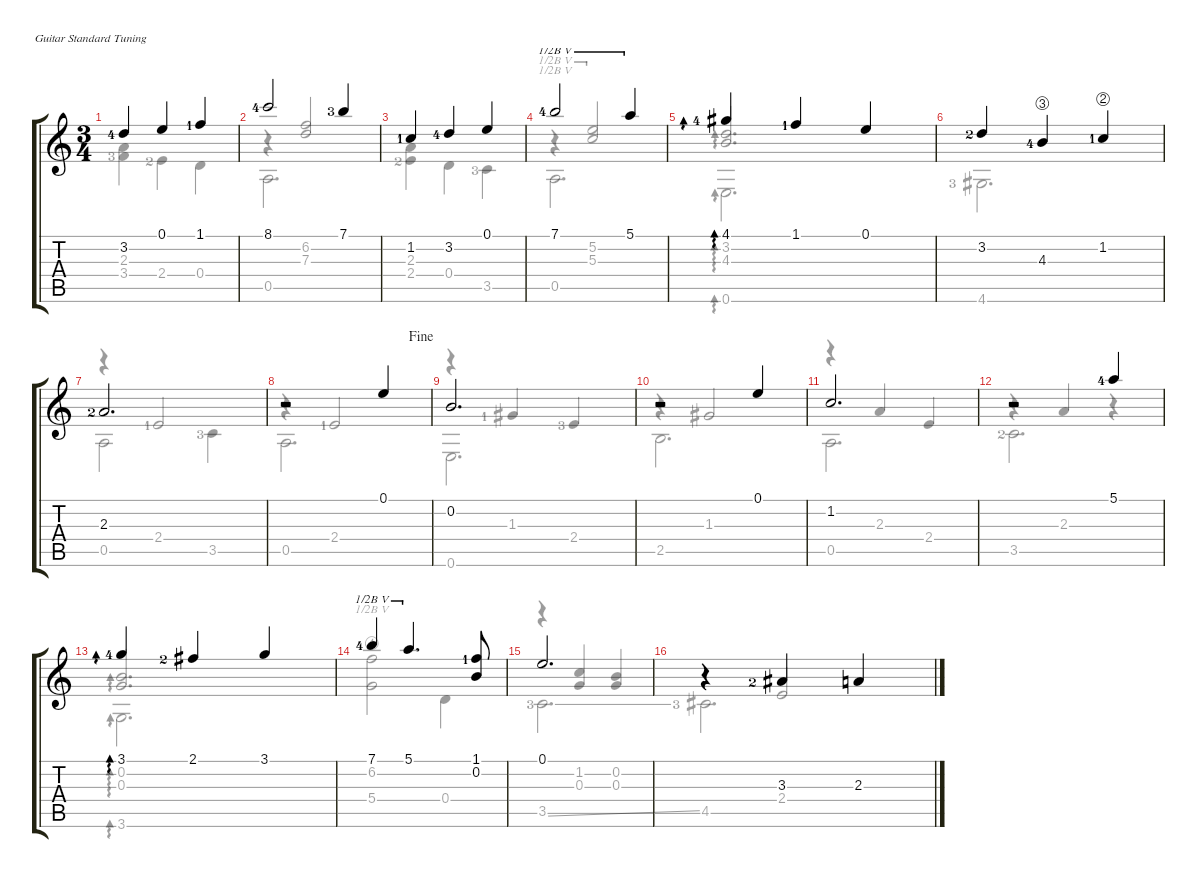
\defaultSystemsLayout 4
\hideDynamics
\singleTrackTrackNamePolicy hidden
\multiTrackTrackNamePolicy hidden
\firstSystemTrackNameMode fullname
\firstSystemTrackNameOrientation horizontal
\otherSystemsTrackNameOrientation horizontal
\track ("Nylon Guitar" "Nylon Guit") {instrument acousticguitarnylon}
\staff {score tabs}
\tuning (E4 B3 G3 D3 A2 E2)
\voice
\ts (3 4)
\tempo (180 hide)
\clef g2
\ks aminor
3.2{lf 5}.4{dy mf} 0.1.4 1.1{lf 2}.4 |
8.1{lf 5}.2 7.1{lf 4}.4 |
1.2{lf 2}.4 3.2{lf 5}.4 0.1.4 |
7.1{lf 5}.2{barre (5 half)} 5.1.4{barre (5 half)} |
4.1{lf 5}.4{ad 0} 1.1{lf 2}.4 0.1.4 |
3.2{lf 3}.4 4.3{string lf 5}.4 1.2{string lf 2}.4 |
2.3{lf 3}.2{d} |
\jump fine
r.2 0.1.4 |
0.2.2{d} |
r.2 0.1.4 |
1.2.2{d} |
r.2 5.1{lf 5}.4 |
3.1{lf 5}.4{ad 0} 2.1{lf 3}.4 3.1.4 |
7.1{lf 5}.4{barre (5 half)} 5.1.4{d barre (5 half)} (1.1{lf 2} 0.2).8 |
0.1.2{d} |
r.4 3.3{lf 3}.4 2.3.4
\voice
\clef g2
\ottava regular
\simile none
\ks aminor
(2.3 3.4{lf 4}).4{dy mf} 2.4{lf 3}.4 0.4.4 |
r.4 (6.2 7.3).2{beam invert} |
(2.3 2.4{lf 3}).4 0.4.4 3.5{lf 4}.4 |
r.4{barre (5 half)} (5.2 5.3).2{barre (5 half) beam invert} |
(3.2 4.3).2{d ad 0 beam invert} |
|
r.4{beam invert} 2.4{lf 2}.2{beam invert} |
r.4{beam invert} 2.4{lf 2}.2{beam invert} |
r.4{beam invert} 1.3{lf 2}.4{beam invert} 2.4{lf 4}.4{beam invert} |
r.4{beam invert} 1.3.2{beam invert} |
r.4{beam invert} 2.3.4{beam invert} 2.4.4{beam invert} |
r.4{beam invert} 2.3.4{beam invert} r.4{beam invert} |
(0.2 0.3).2{d ad 0 beam invert} |
(6.2 5.4{string}).2{barre (5 half)} 0.4.4 |
r.4{beam invert} (1.2 0.3).4{beam invert} (0.3 0.2).4{beam invert} |
r.4{beam invert} 2.4.2{beam invert}
\voice
\clef g2
\ottava regular
\simile none
\ks aminor
|
0.5.2{d} |
|
0.5.2{d barre (5 half)} |
0.6.2{d ad 0} |
4.6{lf 4}.2{d} |
0.5.2 3.5{lf 4}.4 |
0.5.2{d} |
0.6.2{d} |
2.5.2{d} |
0.5.2{d} |
3.5{lf 3}.2{d} |
3.6.2{d ad 0} |
|
3.5{ss lf 4}.2{d} |
4.5{lf 4}.2{d}
